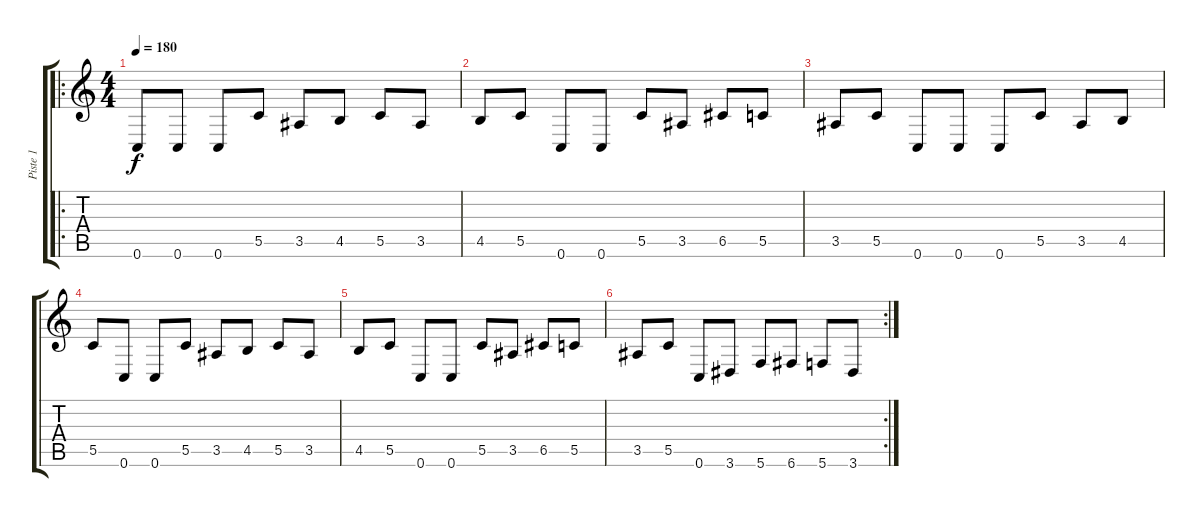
\track ("Piste 1" "Piste 1") {instrument distortionguitar}
\staff {score tabs}
\tuning (D4 A3 F3 C3 G2 C2) {hide}
\ro
\ts (4 4)
\tempo 180
\clef g2
\ks c
0.6.8{dy f} 0.6.8 0.6.8 5.5.8 3.5.8 4.5.8 5.5.8 3.5.8 |
4.5.8 5.5.8 0.6.8 0.6.8 5.5.8 3.5.8 6.5.8 5.5.8 |
3.5.8 5.5.8 0.6.8 0.6.8 0.6.8 5.5.8 3.5.8 4.5.8 |
5.5.8 0.6.8 0.6.8 5.5.8 3.5.8 4.5.8 5.5.8 3.5.8 |
4.5.8 5.5.8 0.6.8 0.6.8 5.5.8 3.5.8 6.5.8 5.5.8 |
\rc 2
3.5.8 5.5.8 0.6.8 3.6.8 5.6.8 6.6.8 5.6.8 3.6.8
